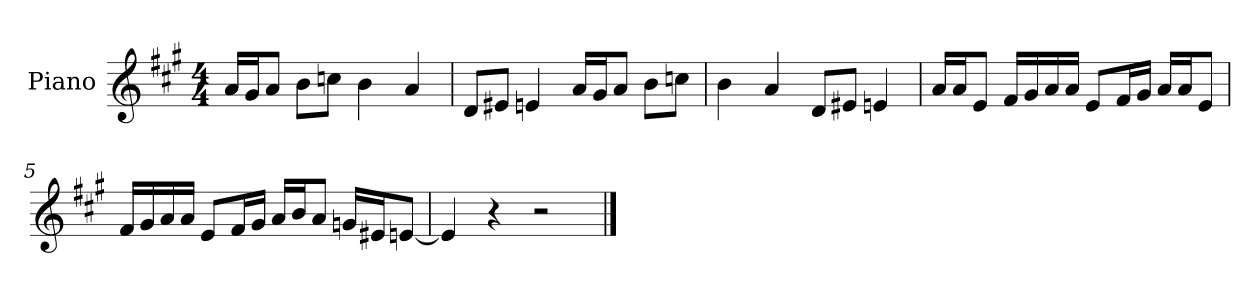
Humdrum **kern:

**kern
*part1
*staff1
*I"Piano
*I'P-no
*clefG2
*k[f#c#g#]
*M4/4
*MM90
=1
16a/LL
16g#/J
8a/J
8b\L
8ccn\J
4b\
4a/
=2
8d/L
8e#X/J
4en/
16a/LL
16g#/J
8a/J
8b\L
8ccn\J
=3
4b\
4a/
8d/L
8e#X/J
4en/
=4
16a/LL
16a/J
8e/J
16f#/LL
16g#/
16a/
16a/JJ
8e/L
16f#/L
16g#/JJ
16a/LL
16a/J
8e/J
!!LO:LB:g=z
=5
16f#/LL
16g#/
16a/
16a/JJ
8e/L
16f#/L
16g#/JJ
16a/LL
16b/J
8a/J
16gn/LL
16e#X/J
[8en/J
=6
4e/]
4r
2r
==
*-
